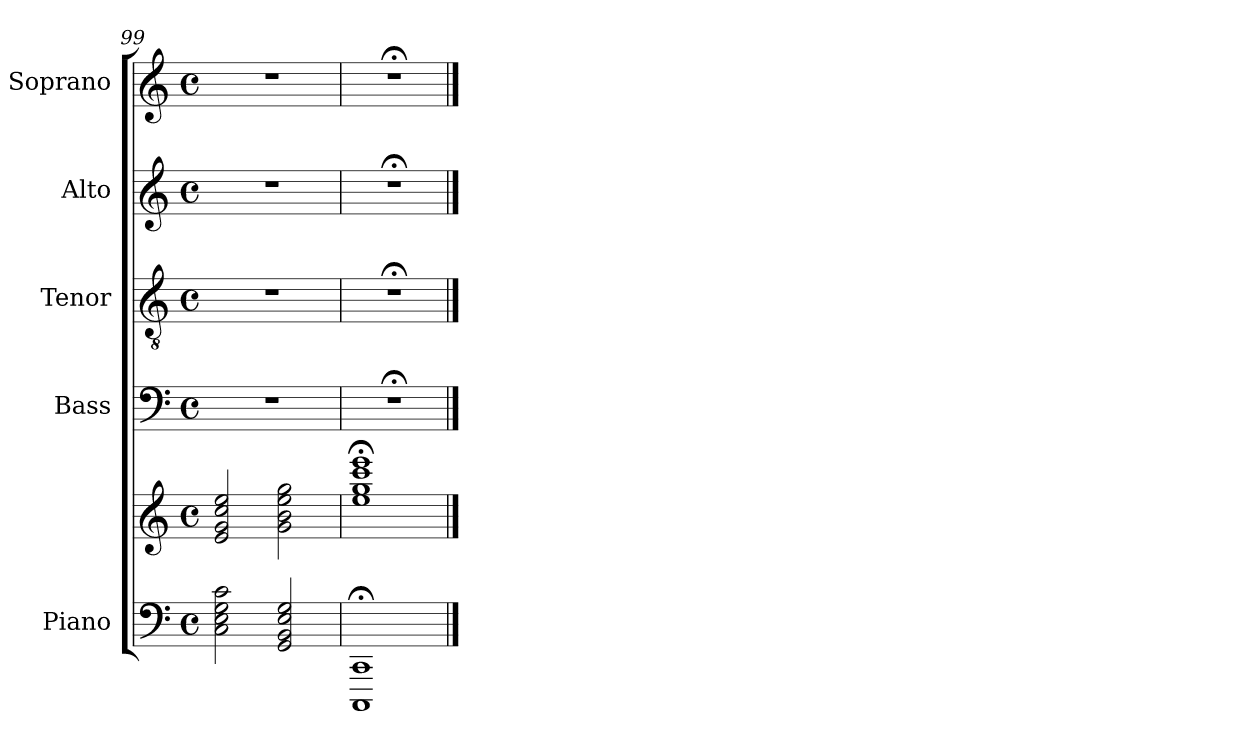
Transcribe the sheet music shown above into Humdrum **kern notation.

**kern	**kern	**kern	**kern	**kern	**kern
*part5	*part5	*part4	*part3	*part2	*part1
*staff6	*staff5	*staff4	*staff3	*staff2	*staff1
*I"Piano	*	*I"Bass	*I"Tenor	*I"Alto	*I"Soprano
*I'Pno	*	*	*	*	*
*clefF4	*clefG2	*clefF4	*clefGv2	*clefG2	*clefG2
*k[]	*k[]	*k[]	*k[]	*k[]	*k[]
*M4/4	*M4/4	*M4/4	*M4/4	*M4/4	*M4/4
*met(c)	*met(c)	*met(c)	*met(c)	*met(c)	*met(c)
=99	=99	=99	=99	=99	=99
2C\ 2E\ 2G\ 2c\	2e/ 2g/ 2cc/ 2ee/	1r	1r	1r	1r
2GG/ 2BB/ 2E/ 2G/	2g\ 2b\ 2ee\ 2gg\	.	.	.	.
=100	=100	=100	=100	=100	=100
1CCC;< 1CC;<	1ee;< 1gg;< 1ccc;< 1eee;<	1r;<	1r;<	1r;<	1r;<
==	==	==	==	==	==
*-	*-	*-	*-	*-	*-
